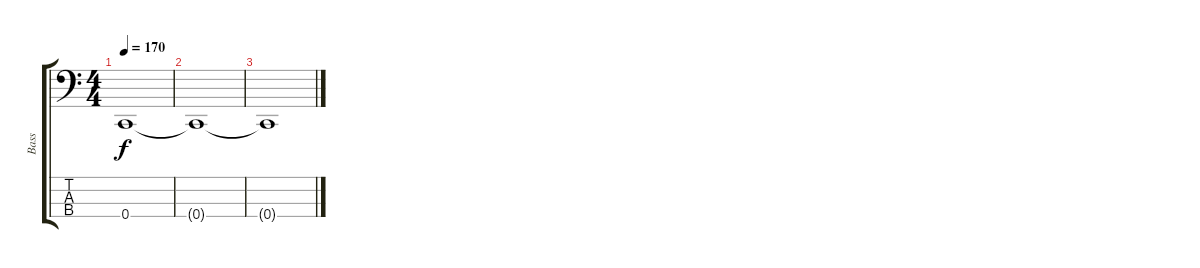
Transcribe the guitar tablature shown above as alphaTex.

\track ("Bass" "Bass") {instrument electricbasspick}
\staff {score tabs}
\tuning (F2 C2 G1 C1) {hide}
\ts (4 4)
\tempo 170
\clef f4
\ks c
0.4{t}.1{dy f} |
0.4{t}.1 |
0.4{t}.1
